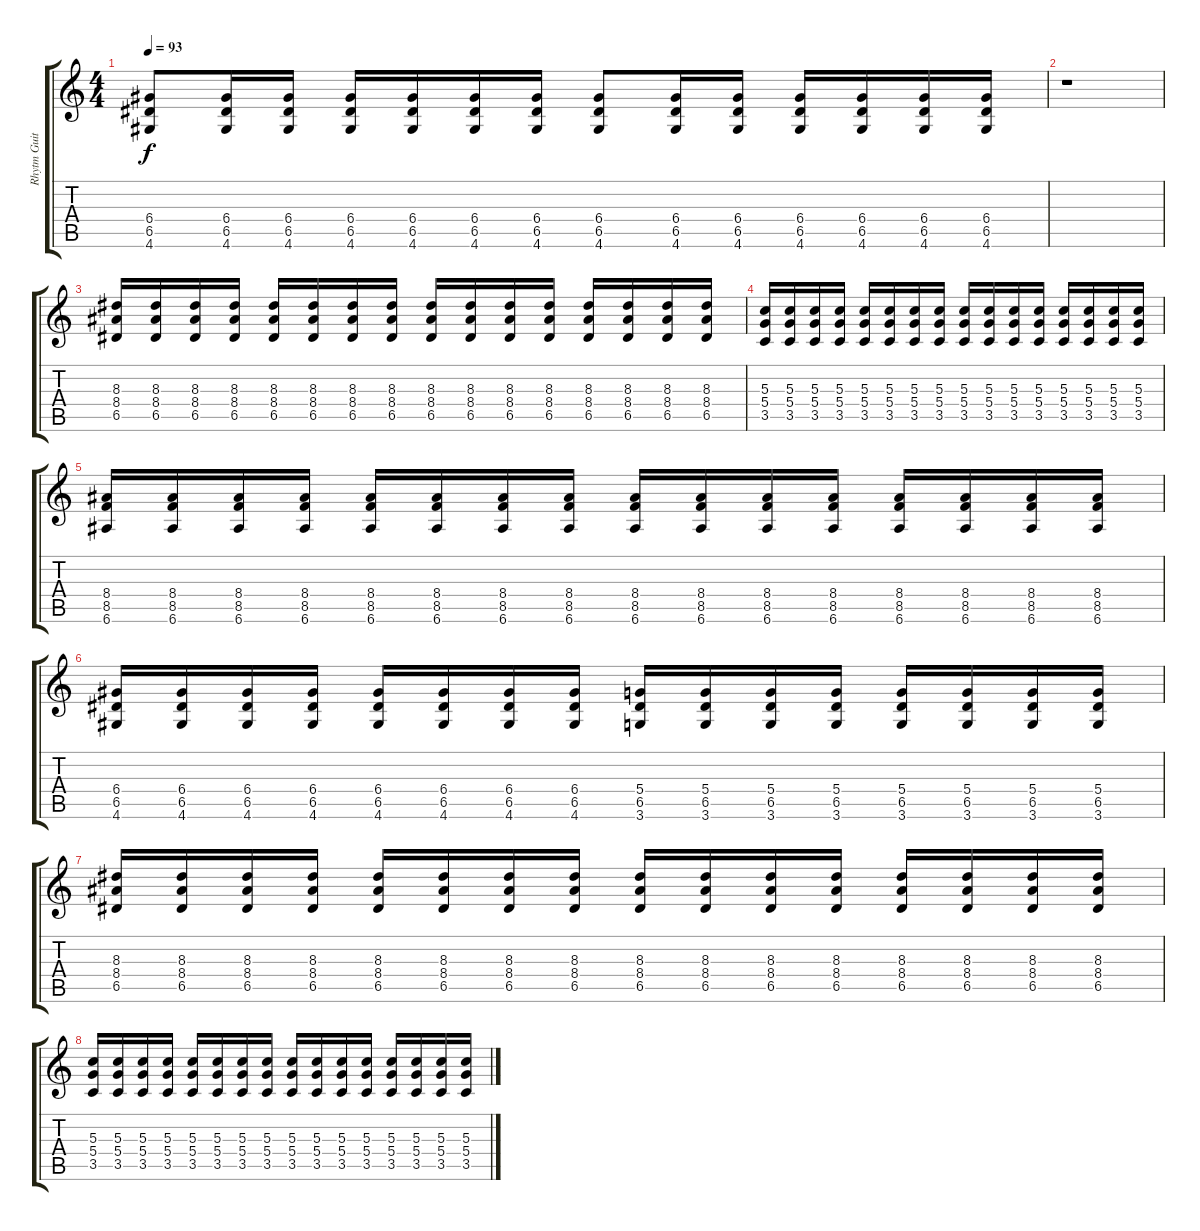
\track ("Rhytm Guitar" "Rhytm Guit") {instrument distortionguitar}
\staff {score tabs}
\tuning (E4 B3 G3 D3 A2 E2) {hide}
\ts (4 4)
\tempo 93
\clef g2
\ks c
(6.4 6.5 4.6).8{dy f} (6.4 6.5 4.6).16 (6.4 6.5 4.6).16 (6.4 6.5 4.6).16 (6.4 6.5 4.6).16 (6.4 6.5 4.6).16 (6.4 6.5 4.6).16 (6.4 6.5 4.6).8 (6.4 6.5 4.6).16 (6.4 6.5 4.6).16 (6.4 6.5 4.6).16 (6.4 6.5 4.6).16 (6.4 6.5 4.6).16 (6.4 6.5 4.6).16 |
r.1 |
(8.3 8.4 6.5).16 (8.3 8.4 6.5).16 (8.3 8.4 6.5).16 (8.3 8.4 6.5).16 (8.3 8.4 6.5).16 (8.3 8.4 6.5).16 (8.3 8.4 6.5).16 (8.3 8.4 6.5).16 (8.3 8.4 6.5).16 (8.3 8.4 6.5).16 (8.3 8.4 6.5).16 (8.3 8.4 6.5).16 (8.3 8.4 6.5).16 (8.3 8.4 6.5).16 (8.3 8.4 6.5).16 (8.3 8.4 6.5).16 |
(5.3 5.4 3.5).16 (5.3 5.4 3.5).16 (5.3 5.4 3.5).16 (5.3 5.4 3.5).16 (5.3 5.4 3.5).16 (5.3 5.4 3.5).16 (5.3 5.4 3.5).16 (5.3 5.4 3.5).16 (5.3 5.4 3.5).16 (5.3 5.4 3.5).16 (5.3 5.4 3.5).16 (5.3 5.4 3.5).16 (5.3 5.4 3.5).16 (5.3 5.4 3.5).16 (5.3 5.4 3.5).16 (5.3 5.4 3.5).16 |
(8.4 8.5 6.6).16 (8.4 8.5 6.6).16 (8.4 8.5 6.6).16 (8.4 8.5 6.6).16 (8.4 8.5 6.6).16 (8.4 8.5 6.6).16 (8.4 8.5 6.6).16 (8.4 8.5 6.6).16 (8.4 8.5 6.6).16 (8.4 8.5 6.6).16 (8.4 8.5 6.6).16 (8.4 8.5 6.6).16 (8.4 8.5 6.6).16 (8.4 8.5 6.6).16 (8.4 8.5 6.6).16 (8.4 8.5 6.6).16 |
(6.4 6.5 4.6).16 (6.4 6.5 4.6).16 (6.4 6.5 4.6).16 (6.4 6.5 4.6).16 (6.4 6.5 4.6).16 (6.4 6.5 4.6).16 (6.4 6.5 4.6).16 (6.4 6.5 4.6).16 (5.4 6.5 3.6).16 (5.4 6.5 3.6).16 (5.4 6.5 3.6).16 (5.4 6.5 3.6).16 (5.4 6.5 3.6).16 (5.4 6.5 3.6).16 (5.4 6.5 3.6).16 (5.4 6.5 3.6).16 |
(8.3 8.4 6.5).16 (8.3 8.4 6.5).16 (8.3 8.4 6.5).16 (8.3 8.4 6.5).16 (8.3 8.4 6.5).16 (8.3 8.4 6.5).16 (8.3 8.4 6.5).16 (8.3 8.4 6.5).16 (8.3 8.4 6.5).16 (8.3 8.4 6.5).16 (8.3 8.4 6.5).16 (8.3 8.4 6.5).16 (8.3 8.4 6.5).16 (8.3 8.4 6.5).16 (8.3 8.4 6.5).16 (8.3 8.4 6.5).16 |
(5.3 5.4 3.5).16 (5.3 5.4 3.5).16 (5.3 5.4 3.5).16 (5.3 5.4 3.5).16 (5.3 5.4 3.5).16 (5.3 5.4 3.5).16 (5.3 5.4 3.5).16 (5.3 5.4 3.5).16 (5.3 5.4 3.5).16 (5.3 5.4 3.5).16 (5.3 5.4 3.5).16 (5.3 5.4 3.5).16 (5.3 5.4 3.5).16 (5.3 5.4 3.5).16 (5.3 5.4 3.5).16 (5.3 5.4 3.5).16
